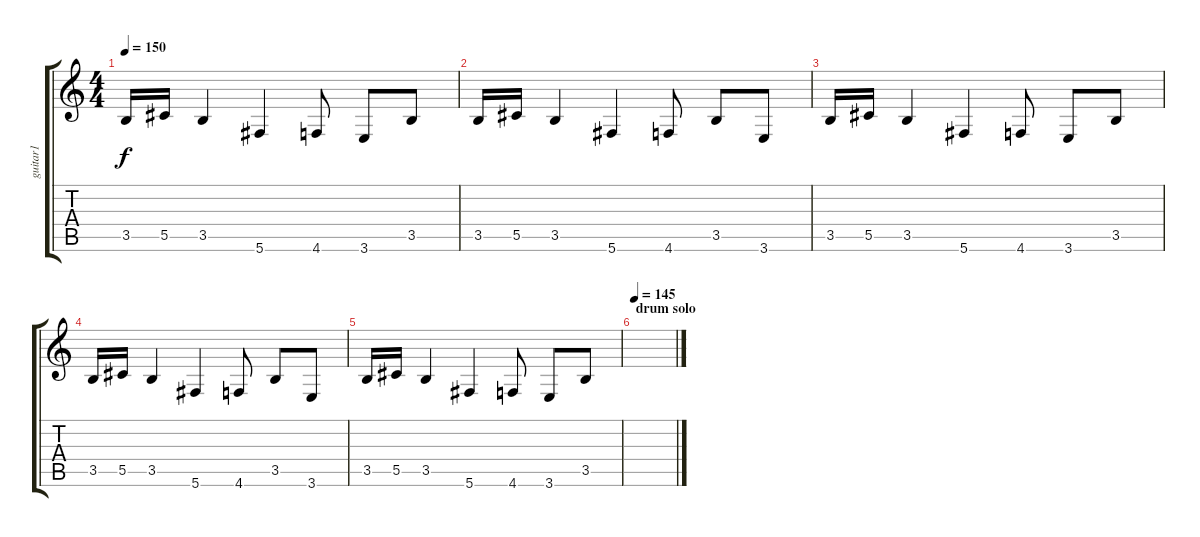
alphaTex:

\track ("guitar1" "guitar1") {instrument distortionguitar}
\staff {score tabs}
\tuning (Eb4 Bb3 Gb3 Db3 Ab2 Db2) {hide}
\ts (4 4)
\tempo 150
\clef g2
\ks c
3.5.16{dy f} 5.5.16 3.5.4 5.6.4 4.6.8 3.6.8 3.5.8 |
3.5.16 5.5.16 3.5.4 5.6.4 4.6.8 3.5.8 3.6.8 |
3.5.16 5.5.16 3.5.4 5.6.4 4.6.8 3.6.8 3.5.8 |
3.5.16 5.5.16 3.5.4 5.6.4 4.6.8 3.5.8 3.6.8 |
3.5.16 5.5.16 3.5.4 5.6.4 4.6.8 3.6.8 3.5.8 |
\section ("" "drum solo")
\tempo 145
